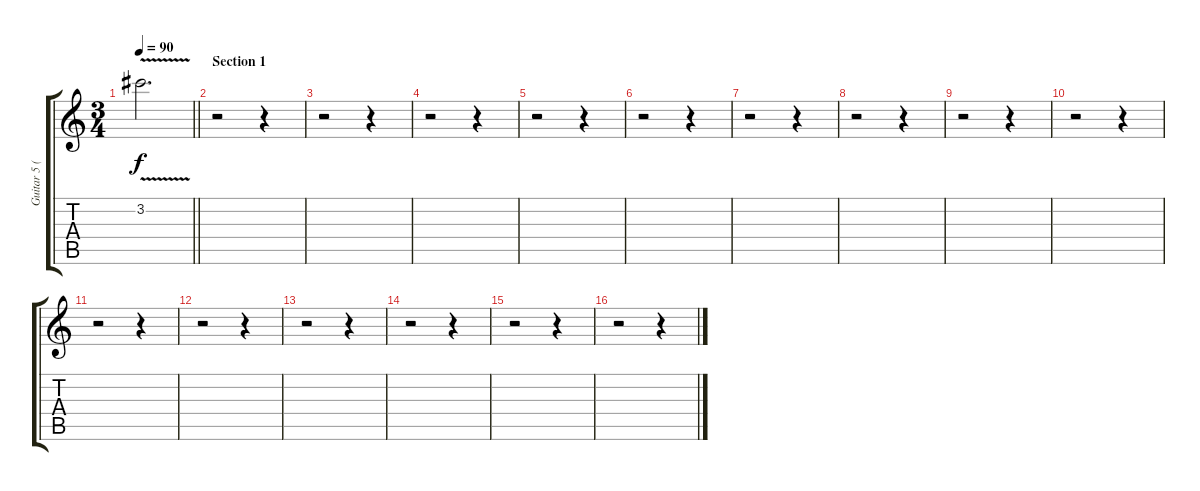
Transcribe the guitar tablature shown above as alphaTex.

\track ("Guitar 5 (Overdrive w/ Ebow)" "Guitar 5 (") {instrument overdrivenguitar}
\staff {score tabs}
\tuning (Eb5 Bb4 Gb4 Db4 Ab3 Eb3) {hide}
\ts (3 4)
\tempo 90
\clef g2
\barLineRight lightlight
\ks c
3.2{v}.2{d dy f} |
\section ("" "Section 1")
r.2 r.4 |
r.2 r.4 |
r.2 r.4 |
r.2 r.4 |
r.2 r.4 |
r.2 r.4 |
r.2 r.4 |
r.2 r.4 |
r.2 r.4 |
r.2 r.4 |
r.2 r.4 |
r.2 r.4 |
r.2 r.4 |
r.2 r.4 |
r.2 r.4
